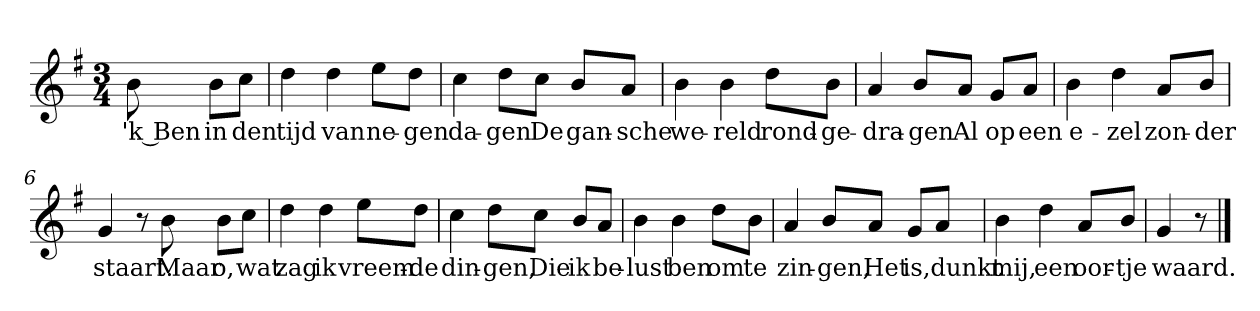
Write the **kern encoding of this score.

**kern	**text
*part1	*part1
*staff1	*staff1
*clefG2	*
*k[f#]	*
*G:	*
*M3/4	*
*MM120	*
=	=
8b	'k Ben
8b\L	in
8cc\J	den
=1	=1
4dd	tijd
4dd	van
8ee\L	ne-
8dd\J	-gen
=2	=2
4cc	da-
8dd\L	-gen
8cc\J	De
8b/L	gan-
8a/J	-sche
=3	=3
4b	we-
4b	-reld
8dd\L	rond-
8b\J	-ge-
=4	=4
4a	-dra-
8b/L	-gen
8a/J	Al
8g/L	op
8a/J	een
=5	=5
4b	e-
4dd	-zel
8a/L	zon-
8b/J	-der
=6	=6
4g	staart.
8r	.
8b	Maar
8b\L	o,
8cc\J	wat
=7	=7
4dd	zag
4dd	ik
8ee\L	vreem-
8dd\J	-de
=8	=8
4cc	din-
8dd\L	-gen,
8cc\J	Die
8b/L	ik
8a/J	be-
=9	=9
4b	-lust
4b	ben
8dd\L	om
8b\J	te
=10	=10
4a	zin-
8b/L	-gen,
8a/J	Het
8g/L	is,
8a/J	dunkt
=11	=11
4b	mij,
4dd	een
8a/L	oor-
8b/J	-tje
=12	=12
4g	waard.
8r	.
==	==
*-	*-
